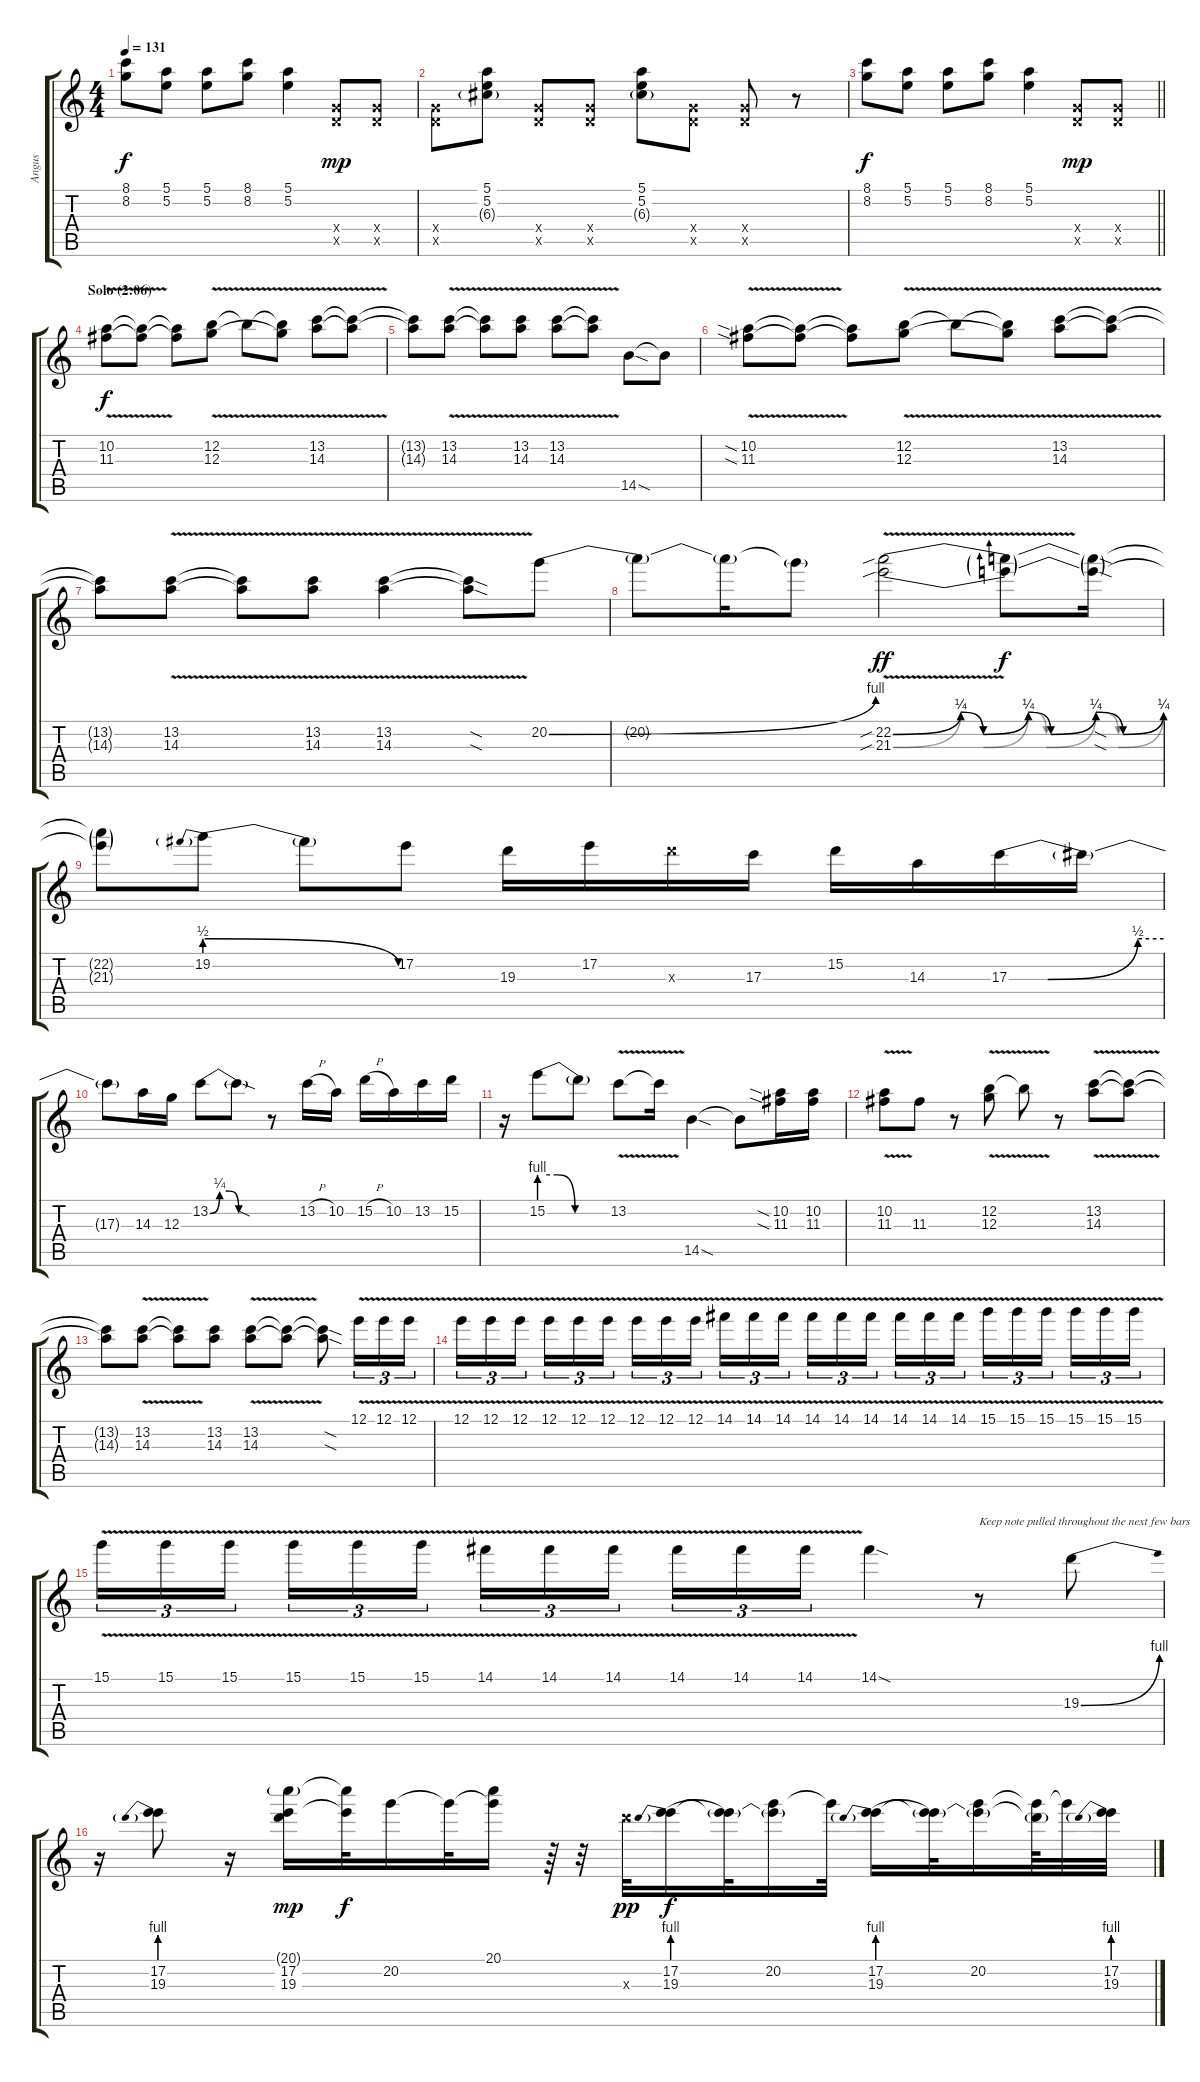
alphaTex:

\track ("Angus" "Angus") {instrument distortionguitar}
\staff {score tabs}
\tuning (E4 B3 G3 D3 A2 E2) {hide}
\ts (4 4)
\tempo 131
\clef g2
\ks c
(8.1 8.2).8{dy f} (5.1 5.2).8 (5.1 5.2).8 (8.1 8.2).8 (5.1 5.2).4 (5.4{x} 5.5{x}).8{dy mp} (5.4{x} 5.5{x}).8 |
(5.4{x} 5.5{x}).8 (5.1 5.2 6.3{g}).8 (5.4{x} 5.5{x}).8 (5.4{x} 5.5{x}).8 (5.1 5.2 6.3{g}).8 (5.4{x} 5.5{x}).8 (5.4{x} 5.5{x}).8 r.8 |
\barLineRight lightlight
(8.1 8.2).8{dy f} (5.1 5.2).8 (5.1 5.2).8 (8.1 8.2).8 (5.1 5.2).4 (5.4{x} 5.5{x}).8{dy mp} (5.4{x} 5.5{x}).8 |
\section ("" "Solo (2:06)")
(10.2{v} 11.3{v}).8{txt " " dy f volume 14} (10.2{t} 11.3{t}).8 (10.2{t} 11.3{t}).8 (12.2{v} 12.3{v}).8 12.2{t}.8 (12.2{t} 12.3{t}).8 (13.2{v} 14.3{v}).8 (13.2{t} 14.3{t}).8 |
(13.2{t} 14.3{t}).8 (13.2{v} 14.3{v}).8 (13.2{v t} 14.3{v t}).8 (13.2{v} 14.3{v}).8 (13.2{v} 14.3{v}).8 (13.2{t} 14.3{t}).8 14.5{sod}.8 14.5{t}.8 |
(10.2{v sia} 11.3{v sia}).8 (10.2{t} 11.3{t}).8 (10.2{t} 11.3{t}).8 (12.2{v} 12.3{v}).8 12.2{t}.8 (12.2{t} 12.3{t}).8 (13.2{v} 14.3{v}).8 (13.2{t} 14.3{t}).8 |
(13.2{t} 14.3{t}).8 (13.2{v} 14.3{v}).8 (13.2{v t} 14.3{v t}).8 (13.2{v} 14.3{v}).8 (13.2{v} 14.3{v}).4 (13.2{sod t} 14.3{sod t}).8 20.2{be (bend 0 0 60 4)}.8 |
20.2{t}.8 20.2{t}.16 20.2{t}.8 (22.2{be (custom 0 0 15 1 20 0 30 1 35 0 45 1 51 0 60 1) v sib} 21.3{be (custom 0 0 15 1 20 0 30 1 34 0 45 1 50 0 60 1) sib}).2{dy ff} (22.2{t} 21.3{t}).8{dy f} (22.2{sod t} 21.3{sod t}).16 |
(22.2{t} 21.3{t}).8 19.2{be (prebendrelease 0 2 60 0)}.8 19.2{t}.8 17.2.8 19.3.16 17.2.16 19.3{x}.16 17.3.16 15.2.16 14.3.16 17.3{be (custom 0 0 15 0 50 2 60 2)}.16 17.3{t}.16 |
17.3{t}.8 14.3.16 12.3.16 13.2{be (custom 0 0 10 1 20 1 30 0 60 0)}.8 13.2{sod t}.8 r.8 13.2{h}.16 10.2.16 15.2{h}.16 10.2.16 13.2.16 15.2.16 |
r.16 15.2{be (custom 0 4 15 4 30 0 60 0)}.8 15.2{t}.8 13.2{v}.8 13.2{t}.16 14.5{sod}.4 14.5{t}.8 (10.2{sia} 11.3{sia}).16 (10.2 11.3).16 |
(10.2{v} 11.3{v}).8 11.3.8 r.8 (12.2{v} 12.3{v}).8 12.2{t}.8 r.8 (13.2{v} 14.3{v}).8 (13.2{t} 14.3{t}).8 |
(13.2{t} 14.3{t}).8 (13.2{v} 14.3{v}).8 (13.2{t} 14.3{t}).8 (13.2 14.3).8 (13.2{v} 14.3{v}).8 (13.2{t} 14.3{t}).8 (13.2{sod t} 14.3{sod t}).8 12.1{v}.16{tu (3 2)} 12.1{v}.16{tu (3 2)} 12.1{v}.16{tu (3 2)} |
12.1{v}.16{tu (3 2)} 12.1{v}.16{tu (3 2)} 12.1{v}.16{tu (3 2) beam splitsecondary} 12.1{v}.16{tu (3 2)} 12.1{v}.16{tu (3 2)} 12.1{v}.16{tu (3 2)} 12.1{v}.16{tu (3 2)} 12.1{v}.16{tu (3 2)} 12.1{v}.16{tu (3 2) beam splitsecondary} 14.1{v}.16{tu (3 2)} 14.1{v}.16{tu (3 2)} 14.1{v}.16{tu (3 2)} 14.1{v}.16{tu (3 2)} 14.1{v}.16{tu (3 2)} 14.1{v}.16{tu (3 2) beam splitsecondary} 14.1{v}.16{tu (3 2)} 14.1{v}.16{tu (3 2)} 14.1{v}.16{tu (3 2)} 15.1{v}.16{tu (3 2)} 15.1{v}.16{tu (3 2)} 15.1{v}.16{tu (3 2) beam splitsecondary} 15.1{v}.16{tu (3 2)} 15.1{v}.16{tu (3 2)} 15.1{v}.16{tu (3 2)} |
15.1{v}.16{tu (3 2)} 15.1{v}.16{tu (3 2)} 15.1{v}.16{tu (3 2) beam splitsecondary} 15.1{v}.16{tu (3 2)} 15.1{v}.16{tu (3 2)} 15.1{v}.16{tu (3 2)} 14.1{v}.16{tu (3 2)} 14.1{v}.16{tu (3 2)} 14.1{v}.16{tu (3 2) beam splitsecondary} 14.1{v}.16{tu (3 2)} 14.1{v}.16{tu (3 2)} 14.1{v}.16{tu (3 2)} 14.1{sod}.4 r.8{txt "Keep note pulled throughout the next few bars"} 19.3{be (bend 0 0 60 4)}.8 |
r.16 (17.2 19.3{be (prebend 0 4 60 4)}).8 r.16 (20.1{g} 17.2 19.3).16{dy mp} (20.1{t} 17.2{t}).32{dy f} 20.2.16 20.2{t}.32 (20.1 20.2{t}).16 r.64 r.32 19.3{x}.32{dy pp} (17.2 19.3{be (prebend 0 4 60 4)}).16{dy f} (17.2{t} 19.3{t}).32 (20.2 19.3{t}).16 20.2{t}.32 (17.2 19.3{be (prebend 0 4 60 4)}).16 (17.2{t} 19.3{t}).32 (20.2 19.3{t}).16 (20.2{t} 19.3{t}).64 20.2{t}.32 (17.2 19.3{be (prebend 0 4 60 4)}).32
